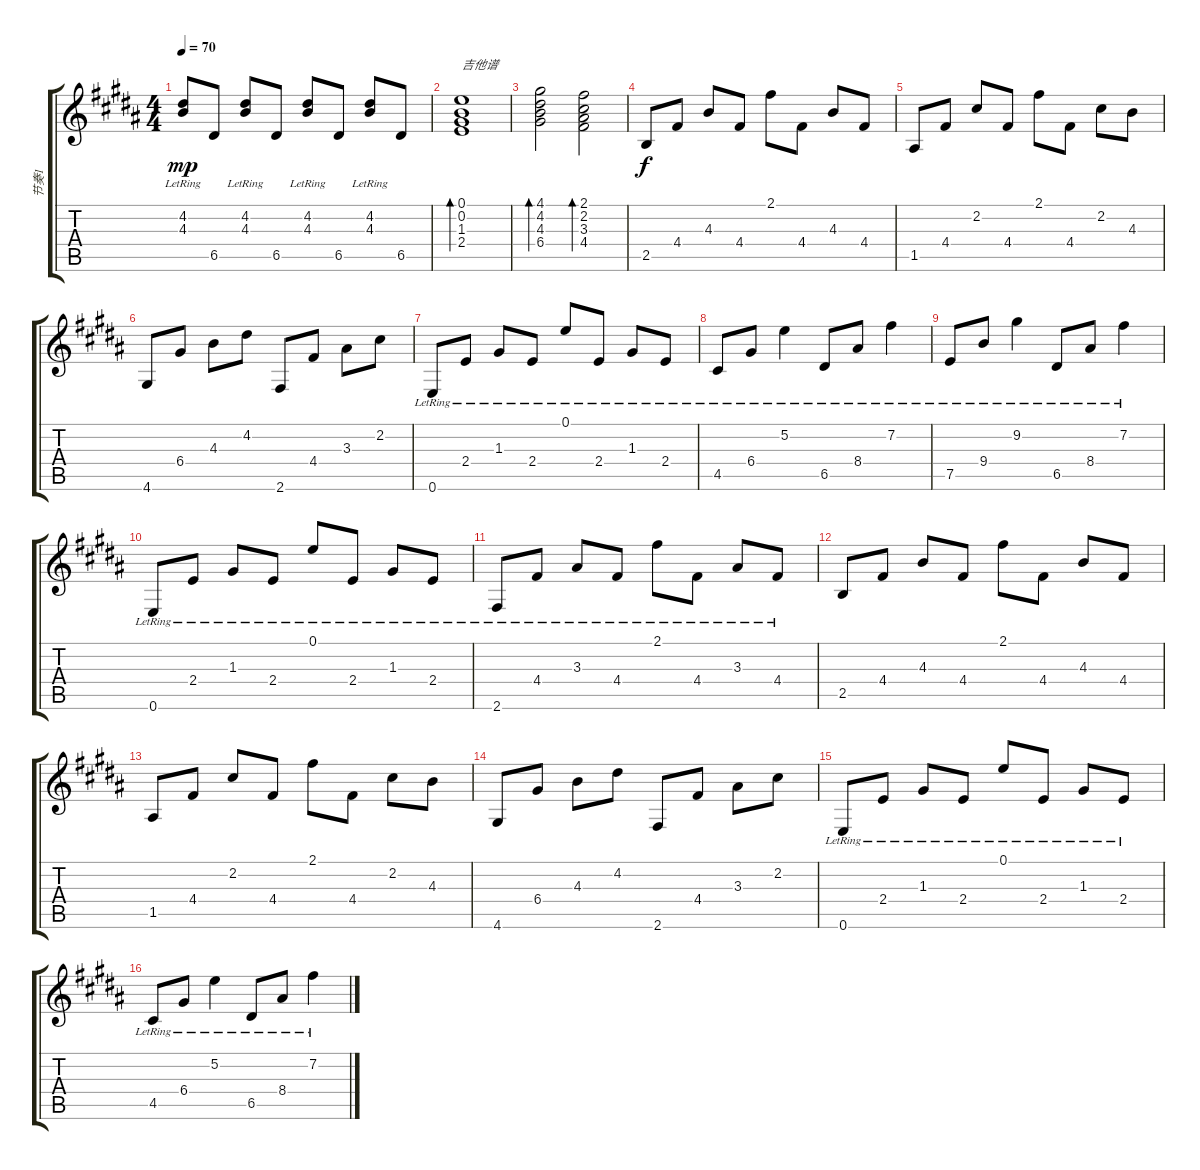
\track ("节奏1" "节奏1") {instrument acousticguitarsteel}
\staff {score tabs}
\tuning (E4 B3 G3 D3 A2 E2) {hide}
\ts (4 4)
\tempo 70
\clef g2
\ks b
(4.2{lr} 4.3{lr}).8{dy mp} 6.5.8 (4.2{lr} 4.3{lr}).8 6.5.8 (4.2{lr} 4.3{lr}).8 6.5.8 (4.2{lr} 4.3{lr}).8 6.5.8 |
(0.1 0.2 1.3 2.4).1{bd 60 txt "吉他谱"} |
(4.1 4.2 4.3 6.4).2{bd 60} (2.1 2.2 3.3 4.4).2{bd 60} |
2.5.8{dy f volume 7} 4.4.8 4.3.8 4.4.8 2.1.8 4.4.8 4.3.8 4.4.8 |
1.5.8 4.4.8 2.2.8 4.4.8 2.1.8 4.4.8 2.2.8 4.3.8 |
4.6.8 6.4.8 4.3.8 4.2.8 2.6.8 4.4.8 3.3.8 2.2.8 |
0.6{lr}.8 2.4{lr}.8 1.3{lr}.8 2.4{lr}.8 0.1{lr}.8 2.4{lr}.8 1.3{lr}.8 2.4{lr}.8 |
4.5{lr}.8 6.4{lr}.8 5.2{lr}.4 6.5{lr}.8 8.4{lr}.8 7.2{lr}.4 |
7.5{lr}.8 9.4{lr}.8 9.2{lr}.4 6.5{lr}.8 8.4{lr}.8 7.2{lr}.4 |
0.6{lr}.8 2.4{lr}.8 1.3{lr}.8 2.4{lr}.8 0.1{lr}.8 2.4{lr}.8 1.3{lr}.8 2.4{lr}.8 |
2.6{lr}.8 4.4{lr}.8 3.3{lr}.8 4.4{lr}.8 2.1{lr}.8 4.4{lr}.8 3.3{lr}.8 4.4{lr}.8 |
2.5.8 4.4.8 4.3.8 4.4.8 2.1.8 4.4.8 4.3.8 4.4.8 |
1.5.8 4.4.8 2.2.8 4.4.8 2.1.8 4.4.8 2.2.8 4.3.8 |
4.6.8 6.4.8 4.3.8 4.2.8 2.6.8 4.4.8 3.3.8 2.2.8 |
0.6{lr}.8 2.4{lr}.8 1.3{lr}.8 2.4{lr}.8 0.1{lr}.8 2.4{lr}.8 1.3{lr}.8 2.4{lr}.8 |
4.5{lr}.8 6.4{lr}.8 5.2{lr}.4 6.5{lr}.8 8.4{lr}.8 7.2{lr}.4
